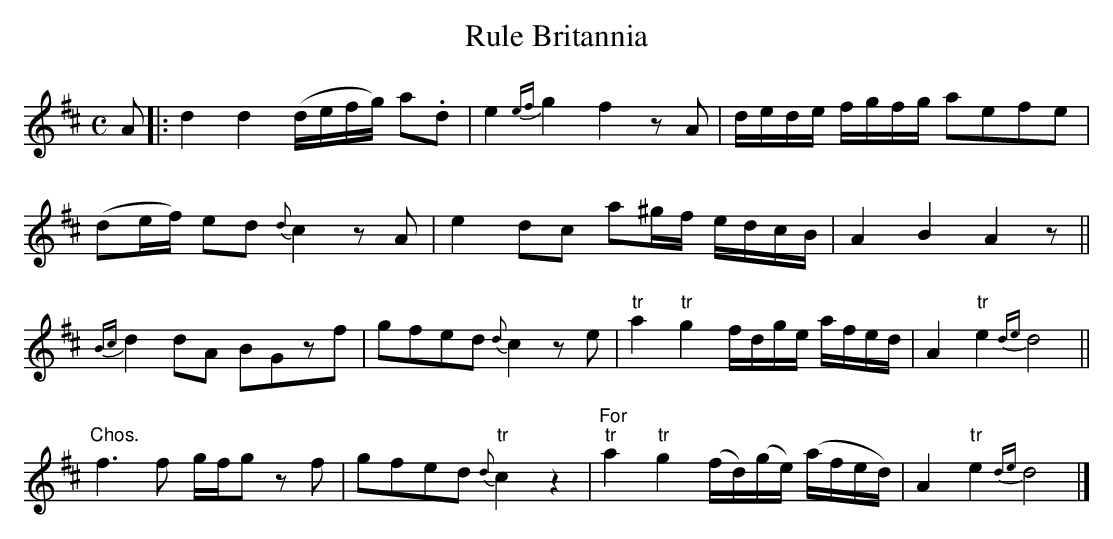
X:1
T:Rule Britannia
M:C
K:D
A|:\
d2d2 (d/e/f/g/) a.d| e2{ef}g2 f2zA| \
d/e/d/e/ f/g/f/g/ aefe| (de/f/) ed {d}c2zA|\
e2dc a^g/f/ e/d/c/B/| A2B2 A2 z||\
{Bc}d2dA BGzf| gfed {d}c2ze|\
"tr"a2"tr"g2 f/d/g/e/ a/f/e/d/| A2"tr"e2 {de}d4||
"Chos."f3f g/f/g zf| gfed "tr"{d}c2z2|\
"For""tr"a2"tr"g2 (f/d/)(g/e/) (a/f/e/d/)| A2"tr"e2 {de}d4|]
